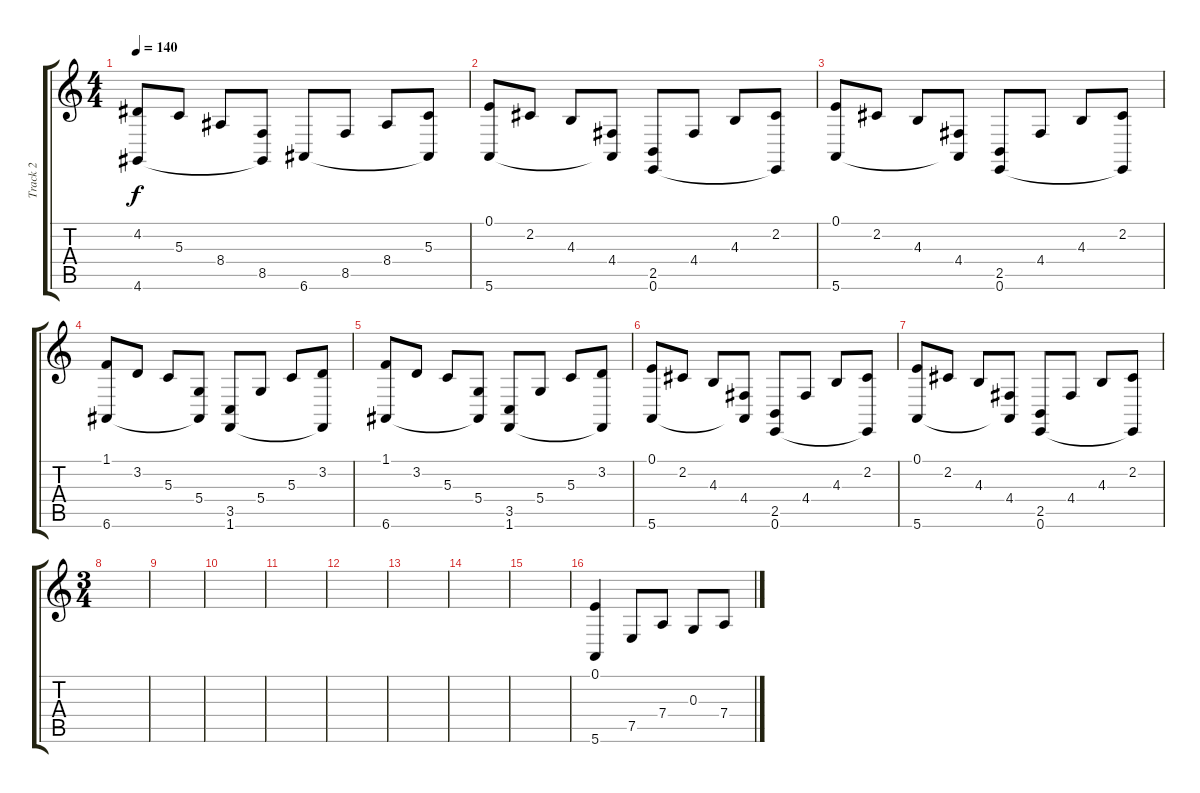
\track ("Track 2" "Track 2") {instrument tremolostrings}
\staff {score tabs}
\tuning (E4 B3 G3 D3 A2 E2) {hide}
\ts (4 4)
\tempo 140
\clef g2
\ks c
(4.2 4.6).8{dy f} 5.3.8 8.4.8 (8.5 4.6{t}).8 6.6.8 8.5.8 8.4.8 (5.3 6.6{t}).8 |
(0.1 5.6).8 2.2.8 4.3.8 (4.4 5.6{t}).8 (2.5 0.6).8 4.4.8 4.3.8 (2.2 0.6{t}).8 |
(0.1 5.6).8 2.2.8 4.3.8 (4.4 5.6{t}).8 (2.5 0.6).8 4.4.8 4.3.8 (2.2 0.6{t}).8 |
(1.1 6.6).8 3.2.8 5.3.8 (5.4 6.6{t}).8 (3.5 1.6).8 5.4.8 5.3.8 (3.2 1.6{t}).8 |
(1.1 6.6).8 3.2.8 5.3.8 (5.4 6.6{t}).8 (3.5 1.6).8 5.4.8 5.3.8 (3.2 1.6{t}).8 |
(0.1 5.6).8 2.2.8 4.3.8 (4.4 5.6{t}).8 (2.5 0.6).8 4.4.8 4.3.8 (2.2 0.6{t}).8 |
(0.1 5.6).8 2.2.8 4.3.8 (4.4 5.6{t}).8 (2.5 0.6).8 4.4.8 4.3.8 (2.2 0.6{t}).8 |
\ts (3 4)
|
|
|
|
|
|
|
|
(0.1 5.6).4 7.5.8 7.4.8 0.3.8 7.4.8
